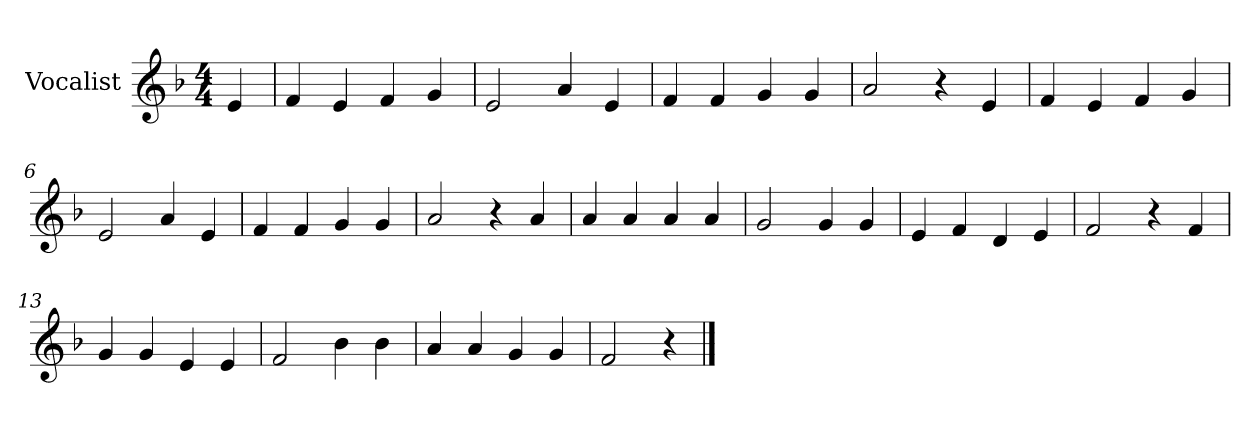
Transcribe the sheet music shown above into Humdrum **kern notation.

**kern
*part1
*staff1
*I"Vocalist
*k[b-]
*F:
*M4/4
=
4e
=1
4f
4e
4f
4g
=2
2e
4a
4e
=3
4f
4f
4g
4g
=4
2a
4r
4e
=5
4f
4e
4f
4g
=6
2e
4a
4e
=7
4f
4f
4g
4g
=8
2a
4r
4a
=9
4a
4a
4a
4a
=10
2g
4g
4g
=11
4e
4f
4d
4e
=12
2f
4r
4f
=13
4g
4g
4e
4e
=14
2f
4b-
4b-
=15
4a
4a
4g
4g
=16
2f
4r
==
*-
